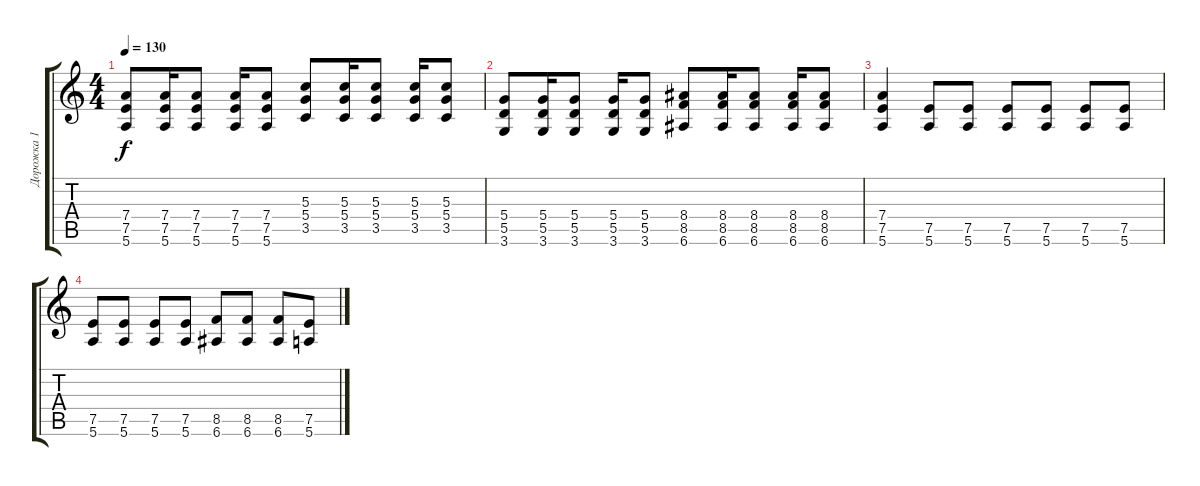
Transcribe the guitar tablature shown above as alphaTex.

\track ("Дорожка 1" "Дорожка 1") {instrument overdrivenguitar}
\staff {score tabs}
\tuning (E4 B3 G3 D3 A2 E2) {hide}
\ts (4 4)
\tempo 130
\clef g2
\ks c
(7.4 7.5 5.6).8{dy f} (7.4 7.5 5.6).16 (7.4 7.5 5.6).8 (7.4 7.5 5.6).16 (7.4 7.5 5.6).8 (5.3 5.4 3.5).8 (5.3 5.4 3.5).16 (5.3 5.4 3.5).8 (5.3 5.4 3.5).16 (5.3 5.4 3.5).8 |
(5.4 5.5 3.6).8 (5.4 5.5 3.6).16 (5.4 5.5 3.6).8 (5.4 5.5 3.6).16 (5.4 5.5 3.6).8 (8.4 8.5 6.6).8 (8.4 8.5 6.6).16 (8.4 8.5 6.6).8 (8.4 8.5 6.6).16 (8.4 8.5 6.6).8 |
(7.4 7.5 5.6).4 (7.5 5.6).8 (7.5 5.6).8 (7.5 5.6).8 (7.5 5.6).8 (7.5 5.6).8 (7.5 5.6).8 |
(7.5 5.6).8 (7.5 5.6).8 (7.5 5.6).8 (7.5 5.6).8 (8.5 6.6).8 (8.5 6.6).8 (8.5 6.6).8 (7.5 5.6).8
